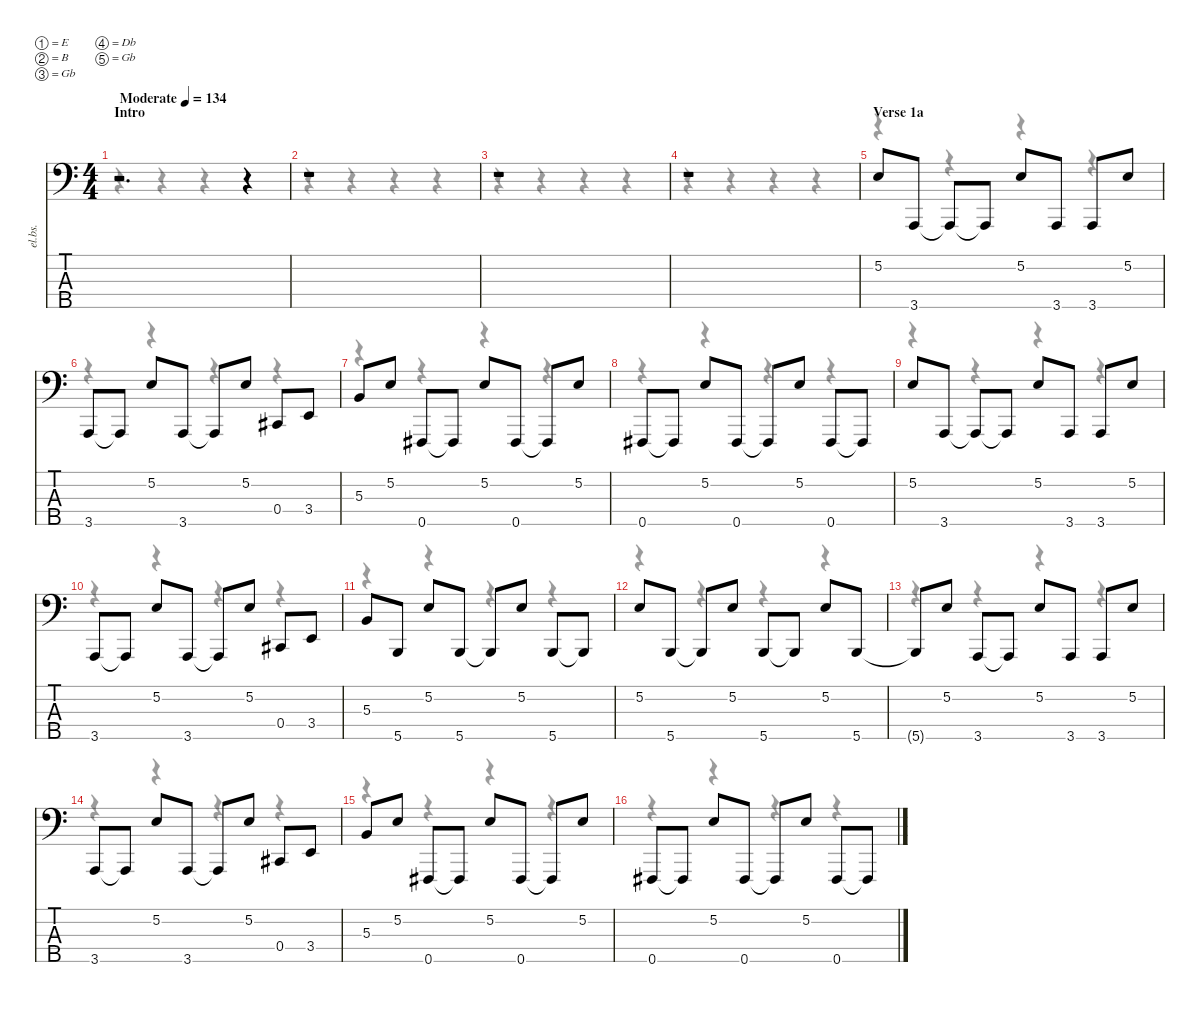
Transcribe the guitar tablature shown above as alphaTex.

\defaultSystemsLayout 4
\hideDynamics
\bracketExtendMode nobrackets
\track ("Conor Hesse" "el.bs.") {instrument slapbass1}
\staff {score tabs}
\tuning (E2 B1 Gb1 Db1 Gb0)
\voice
\ts (4 4)
\beaming (8 2 2 2 2)
\section ("" "Intro ")
\tempo (134 "Moderate")
\clef f4
\ks c
r.2{d dy f instrument slapbass1} r.4 |
r.1 |
r.1 |
r.1 |
\section ("" "Verse 1a")
5.2.8 3.5.8 3.5{t}.8 3.5{t}.8 5.2.8 3.5.8 3.5.8 5.2.8 |
3.5.8 3.5{t}.8 5.2.8 3.5.8 3.5{t}.8 5.2.8 0.4{acc #}.8 3.4.8 |
5.3.8 5.2.8 0.5{acc #}.8 0.5{t acc #}.8 5.2.8 0.5{acc #}.8 0.5{t acc #}.8 5.2.8 |
0.5{acc #}.8 0.5{t acc #}.8 5.2.8 0.5{acc #}.8 0.5{t acc #}.8 5.2.8 0.5{acc #}.8 0.5{t acc #}.8 |
5.2.8 3.5.8 3.5{t}.8 3.5{t}.8 5.2.8 3.5.8 3.5.8 5.2.8 |
3.5.8 3.5{t}.8 5.2.8 3.5.8 3.5{t}.8 5.2.8 0.4{acc #}.8 3.4.8 |
5.3.8 5.5.8 5.2.8 5.5.8 5.5{t}.8 5.2.8 5.5.8 5.5{t}.8 |
5.2.8 5.5.8 5.5{t}.8 5.2.8 5.5.8 5.5{t}.8 5.2.8 5.5.8 |
5.5{t}.8 5.2.8 3.5.8 3.5{t}.8 5.2.8 3.5.8 3.5.8 5.2.8 |
3.5.8 3.5{t}.8 5.2.8 3.5.8 3.5{t}.8 5.2.8 0.4{acc #}.8 3.4.8 |
5.3.8 5.2.8 0.5{acc #}.8 0.5{t acc #}.8 5.2.8 0.5{acc #}.8 0.5{t acc #}.8 5.2.8 |
0.5{acc #}.8 0.5{t acc #}.8 5.2.8 0.5{acc #}.8 0.5{t acc #}.8 5.2.8 0.5{acc #}.8 0.5{t acc #}.8
\voice
\clef f4
\ottava regular
\simile none
\ks c
r.4{dy mf} r.4 r.4 r.4 |
r.4 r.4 r.4 r.4 |
r.4 r.4 r.4 r.4 |
r.4 r.4 r.4 r.4 |
r.4 r.4 r.4 r.4 |
r.4 r.4 r.4 r.4 |
r.4 r.4 r.4 r.4 |
r.4 r.4 r.4 r.4 |
r.4 r.4 r.4 r.4 |
r.4 r.4 r.4 r.4 |
r.4 r.4 r.4 r.4 |
r.4 r.4 r.4 r.4 |
r.4 r.4 r.4 r.4 |
r.4 r.4 r.4 r.4 |
r.4 r.4 r.4 r.4 |
r.4 r.4 r.4 r.4
